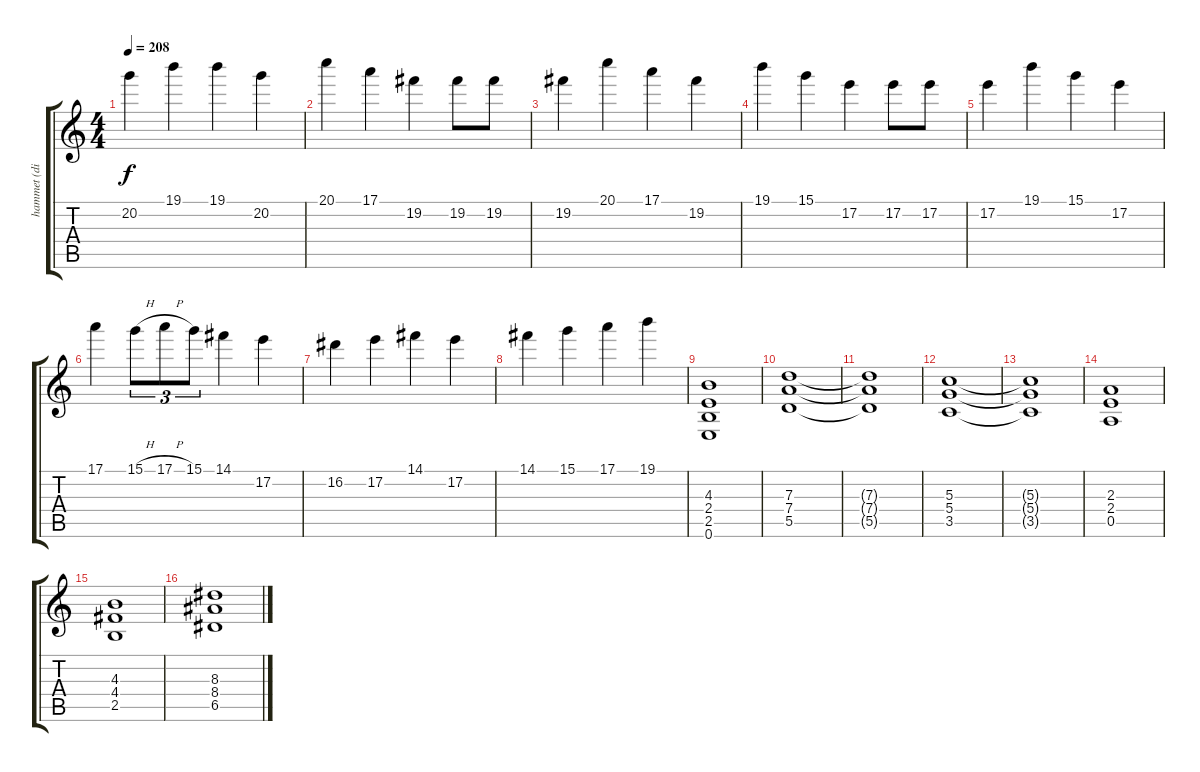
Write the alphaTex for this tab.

\track ("hammet (dist)" "hammet (di") {instrument distortionguitar}
\staff {score tabs}
\tuning (E4 B3 G3 D3 A2 E2) {hide}
\ts (4 4)
\tempo 208
\clef g2
\ks c
20.2.4{dy f} 19.1.4 19.1.4 20.2.4 |
20.1.4 17.1.4 19.2.4 19.2.8 19.2.8 |
19.2.4 20.1.4 17.1.4 19.2.4 |
19.1.4 15.1.4 17.2.4 17.2.8 17.2.8 |
17.2.4 19.1.4 15.1.4 17.2.4 |
17.1.4 15.1{h}.8{tu (3 2)} 17.1{h}.8{tu (3 2)} 15.1.8{tu (3 2)} 14.1.4 17.2.4 |
16.2.4 17.2.4 14.1.4 17.2.4 |
14.1.4 15.1.4 17.1.4 19.1.4 |
(4.3 2.4 2.5 0.6).1 |
(7.3 7.4 5.5).1 |
(7.3{t} 7.4{t} 5.5{t}).1 |
(5.3 5.4 3.5).1 |
(5.3{t} 5.4{t} 3.5{t}).1 |
(2.3 2.4 0.5).1 |
(4.3 4.4 2.5).1 |
(8.3 8.4 6.5).1
